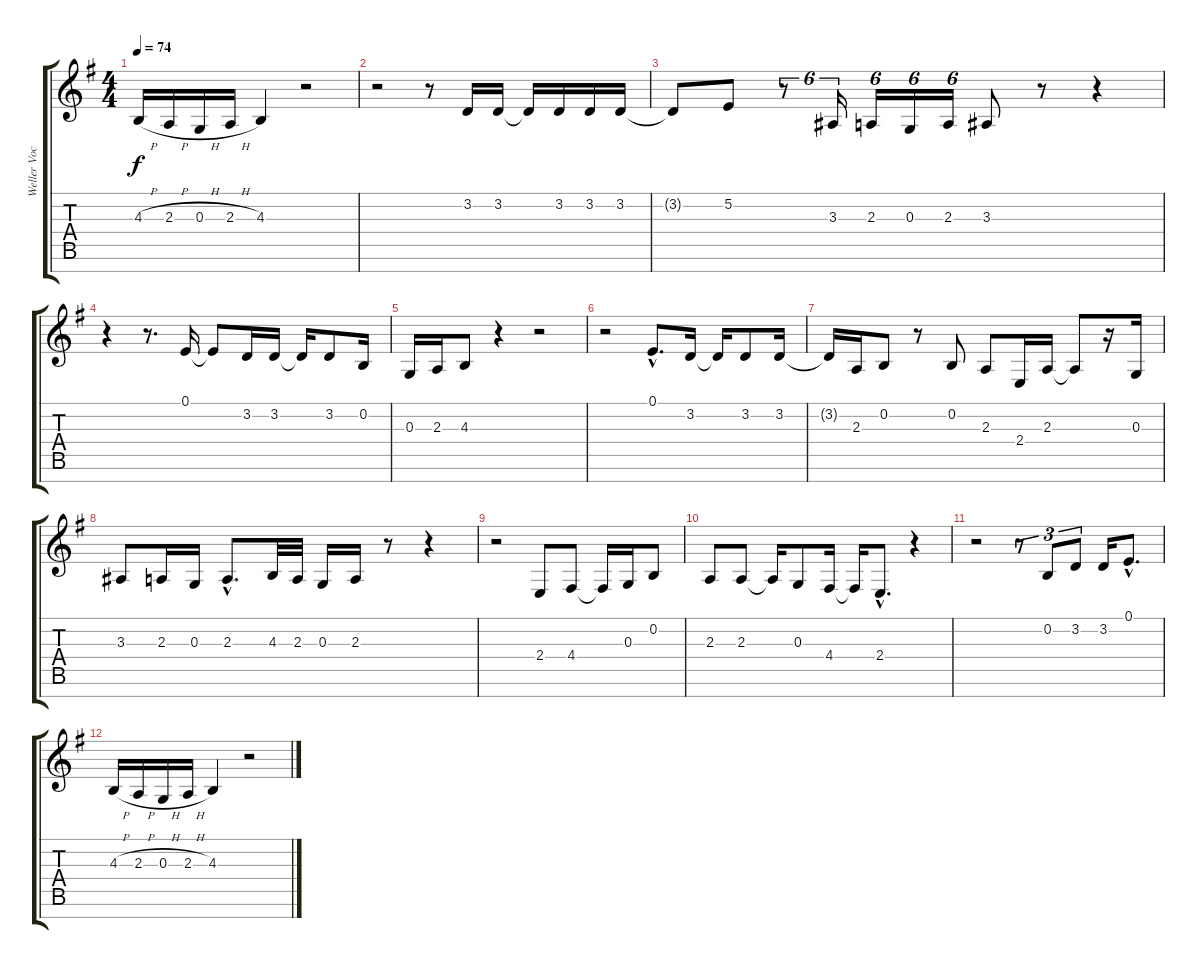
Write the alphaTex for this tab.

\track ("Weller Vocals" "Weller Voc") {instrument bassoon}
\staff {score tabs}
\tuning (E4 B3 G3 D3 A2 E2 B1) {hide}
\ts (4 4)
\tempo 74
\clef g2
\ks g
4.3{h}.16{dy f} 2.3{h}.16 0.3{h}.16 2.3{h}.16 4.3.4 r.2 |
r.2 r.8 3.2.16 3.2.16 3.2{t}.16 3.2.16 3.2.16 3.2.16 |
3.2{t}.8 5.2.8 r.8{tu (6 4)} 3.3.16{tu (6 4)} 2.3.16{tu (6 4)} 0.3.16{tu (6 4)} 2.3.16{tu (6 4)} 3.3.8 r.8 r.4 |
r.4 r.8{d} 0.1.16 0.1{t}.8 3.2.16 3.2.16 3.2{t}.16 3.2.8 0.2.16 |
0.3.16 2.3.16 4.3.8 r.4 r.2 |
r.2 0.1{hac}.8{d} 3.2.16 3.2{t}.16 3.2.8 3.2.16 |
3.2{t}.16 2.3.16 0.2.8 r.8 0.2.8 2.3.8 2.4.16 2.3.16 2.3{t}.8 r.16 0.3.16 |
3.3.8 2.3.16 0.3.16 2.3{hac}.8{d} 4.3.32 2.3.32 0.3.16 2.3.16 r.8 r.4 |
r.2 2.4.8 4.4.8 4.4{t}.16 0.3.16 0.2.8 |
2.3.8 2.3.8 2.3{t}.16 0.3.8 4.4.16 4.4{t}.16 2.4{hac}.8{d} r.4 |
r.2 r.8{tu (3 2)} 0.2.8{tu (3 2)} 3.2.8{tu (3 2)} 3.2.16 0.1{hac}.8{d} |
4.3{h}.16 2.3{h}.16 0.3{h}.16 2.3{h}.16 4.3.4 r.2
